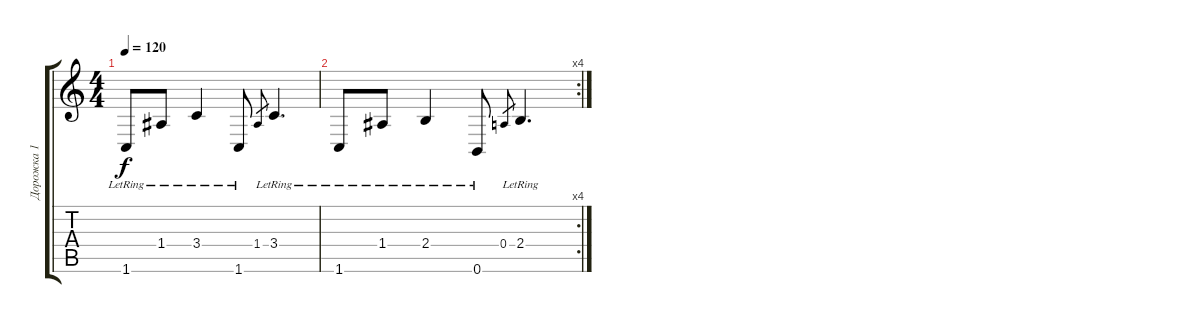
\track ("Дорожка 1" "Дорожка 1") {instrument acousticguitarsteel}
\staff {score tabs}
\tuning (B3 Gb3 D3 A2 E2 B1) {hide}
\ts (4 4)
\tempo 120
\clef g2
\ks c
1.6{lr}.8{dy f} 1.4{lr}.8 3.4{lr}.4 1.6{lr}.8 1.4.8{gr} 3.4{lr}.4{d} |
\rc 4
1.6{lr}.8 1.4{lr}.8 2.4{lr}.4 0.6{lr}.8 0.4.8{gr} 2.4{lr}.4{d}
